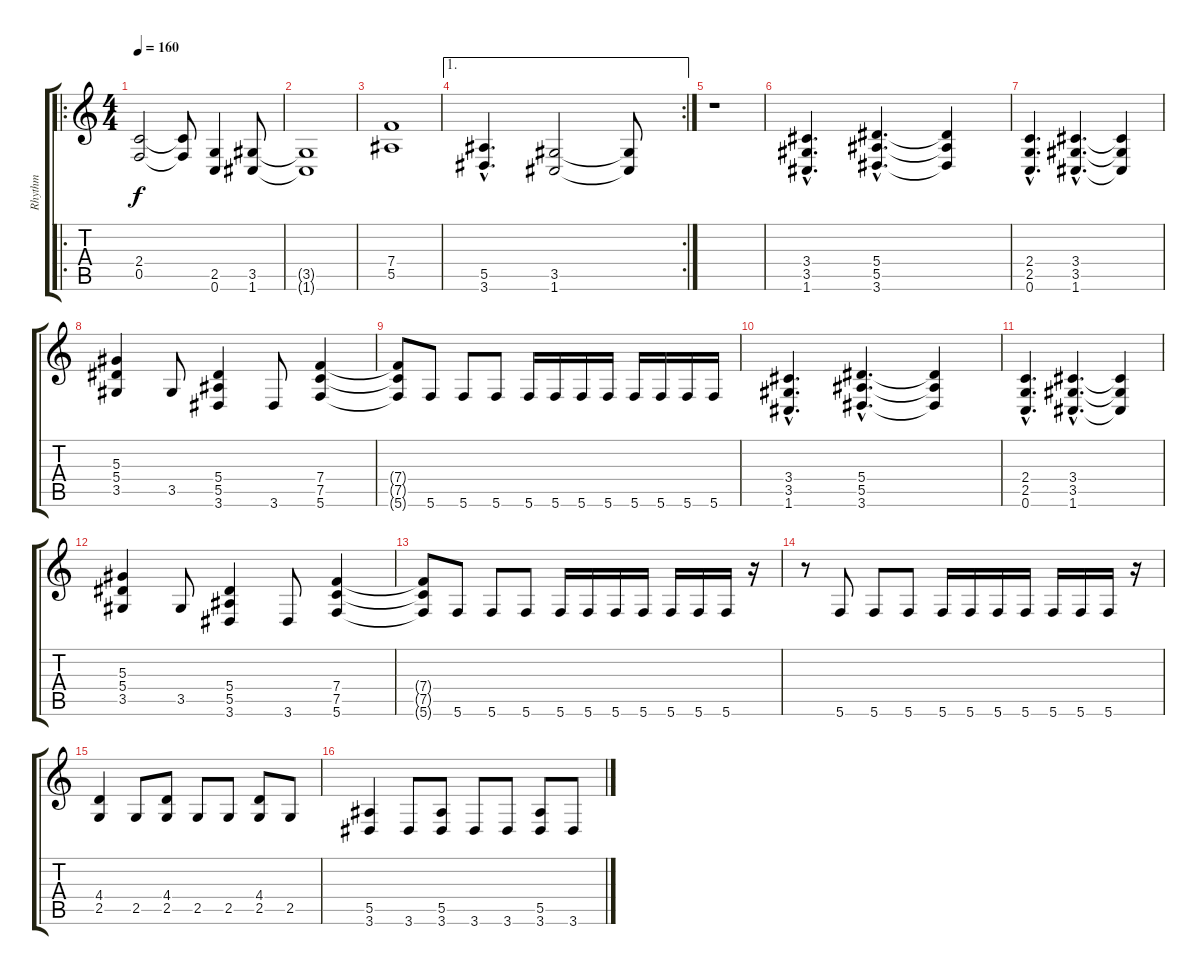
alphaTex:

\track ("Rhythm" "Rhythm") {instrument overdrivenguitar}
\staff {score tabs}
\tuning (C4 G3 Eb3 Bb2 F2 C2) {hide}
\ro
\ts (4 4)
\tempo 160
\clef g2
\ks c
(2.4 0.5).2{dy f} (2.4{t} 0.5{t}).8 (2.5 0.6).4 (3.5 1.6).8 |
(3.5{t} 1.6{t}).1 |
(7.4 5.5).1 |
\ae 1
\rc 2
(5.5{hac} 3.6{hac}).4{d} (3.5 1.6).2 (3.5{t} 1.6{t}).8 |
r.1 |
(3.4{hac} 3.5{hac} 1.6{hac}).4{d} (5.4{hac} 5.5{hac} 3.6{hac}).4{d} (5.4{t} 5.5{t} 3.6{t}).4 |
(2.4{hac} 2.5{hac} 0.6{hac}).4{d} (3.4{hac} 3.5{hac} 1.6{hac}).4{d} (3.4{t} 3.5{t} 1.6{t}).4 |
(5.3 5.4 3.5).4 3.5.8 (5.4 5.5 3.6).4 3.6.8 (7.4 7.5 5.6).4 |
(7.4{t} 7.5{t} 5.6{t}).8 5.6.8 5.6.8 5.6.8 5.6.16 5.6.16 5.6.16 5.6.16 5.6.16 5.6.16 5.6.16 5.6.16 |
(3.4{hac} 3.5{hac} 1.6{hac}).4{d} (5.4{hac} 5.5{hac} 3.6{hac}).4{d} (5.4{t} 5.5{t} 3.6{t}).4 |
(2.4{hac} 2.5{hac} 0.6{hac}).4{d} (3.4{hac} 3.5{hac} 1.6{hac}).4{d} (3.4{t} 3.5{t} 1.6{t}).4 |
(5.3 5.4 3.5).4 3.5.8 (5.4 5.5 3.6).4 3.6.8 (7.4 7.5 5.6).4 |
(7.4{t} 7.5{t} 5.6{t}).8 5.6.8 5.6.8 5.6.8 5.6.16 5.6.16 5.6.16 5.6.16 5.6.16 5.6.16 5.6.16 r.16 |
r.8 5.6.8 5.6.8 5.6.8 5.6.16 5.6.16 5.6.16 5.6.16 5.6.16 5.6.16 5.6.16 r.16 |
(4.4 2.5).4 2.5.8 (4.4 2.5).8 2.5.8 2.5.8 (4.4 2.5).8 2.5.8 |
(5.5 3.6).4 3.6.8 (5.5 3.6).8 3.6.8 3.6.8 (5.5 3.6).8 3.6.8
